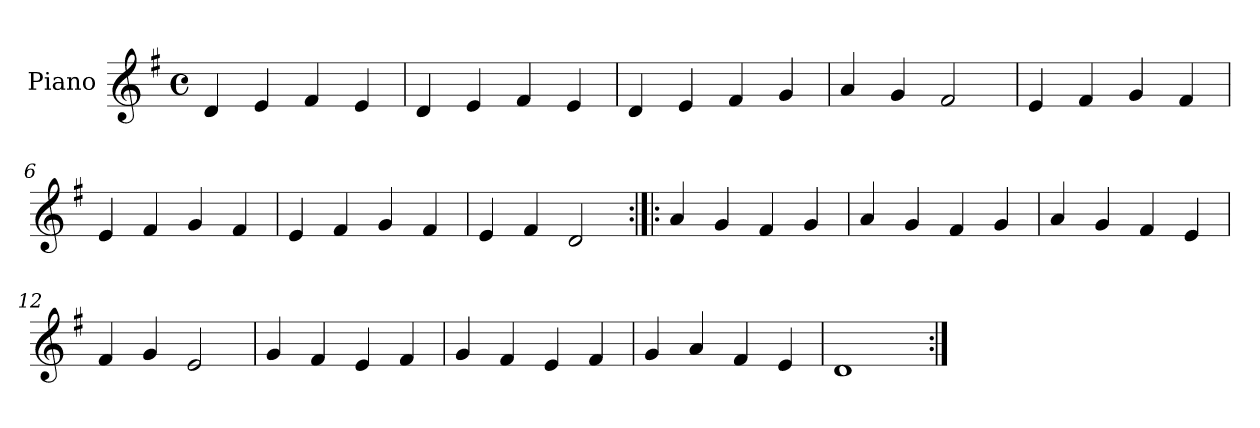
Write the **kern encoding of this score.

**kern
*part1
*staff1
*I"Piano
*I'Pno.
*clefG2
*k[f#]
*M4/4
*met(c)
=1
4d/
4e/
4f#/
4e/
=2
4d/
4e/
4f#/
4e/
=3
4d/
4e/
4f#/
4g/
=4
4a/
4g/
2f#/
=5
4e/
4f#/
4g/
4f#/
=6
4e/
4f#/
4g/
4f#/
=7
4e/
4f#/
4g/
4f#/
=8
4e/
4f#/
2d/
!!LO:LB:g=z
=9:|!|:
4a/
4g/
4f#/
4g/
=10
4a/
4g/
4f#/
4g/
=11
4a/
4g/
4f#/
4e/
=12
4f#/
4g/
2e/
=13
4g/
4f#/
4e/
4f#/
=14
4g/
4f#/
4e/
4f#/
=15
4g/
4a/
4f#/
4e/
=16
1d
=:|!
*-
